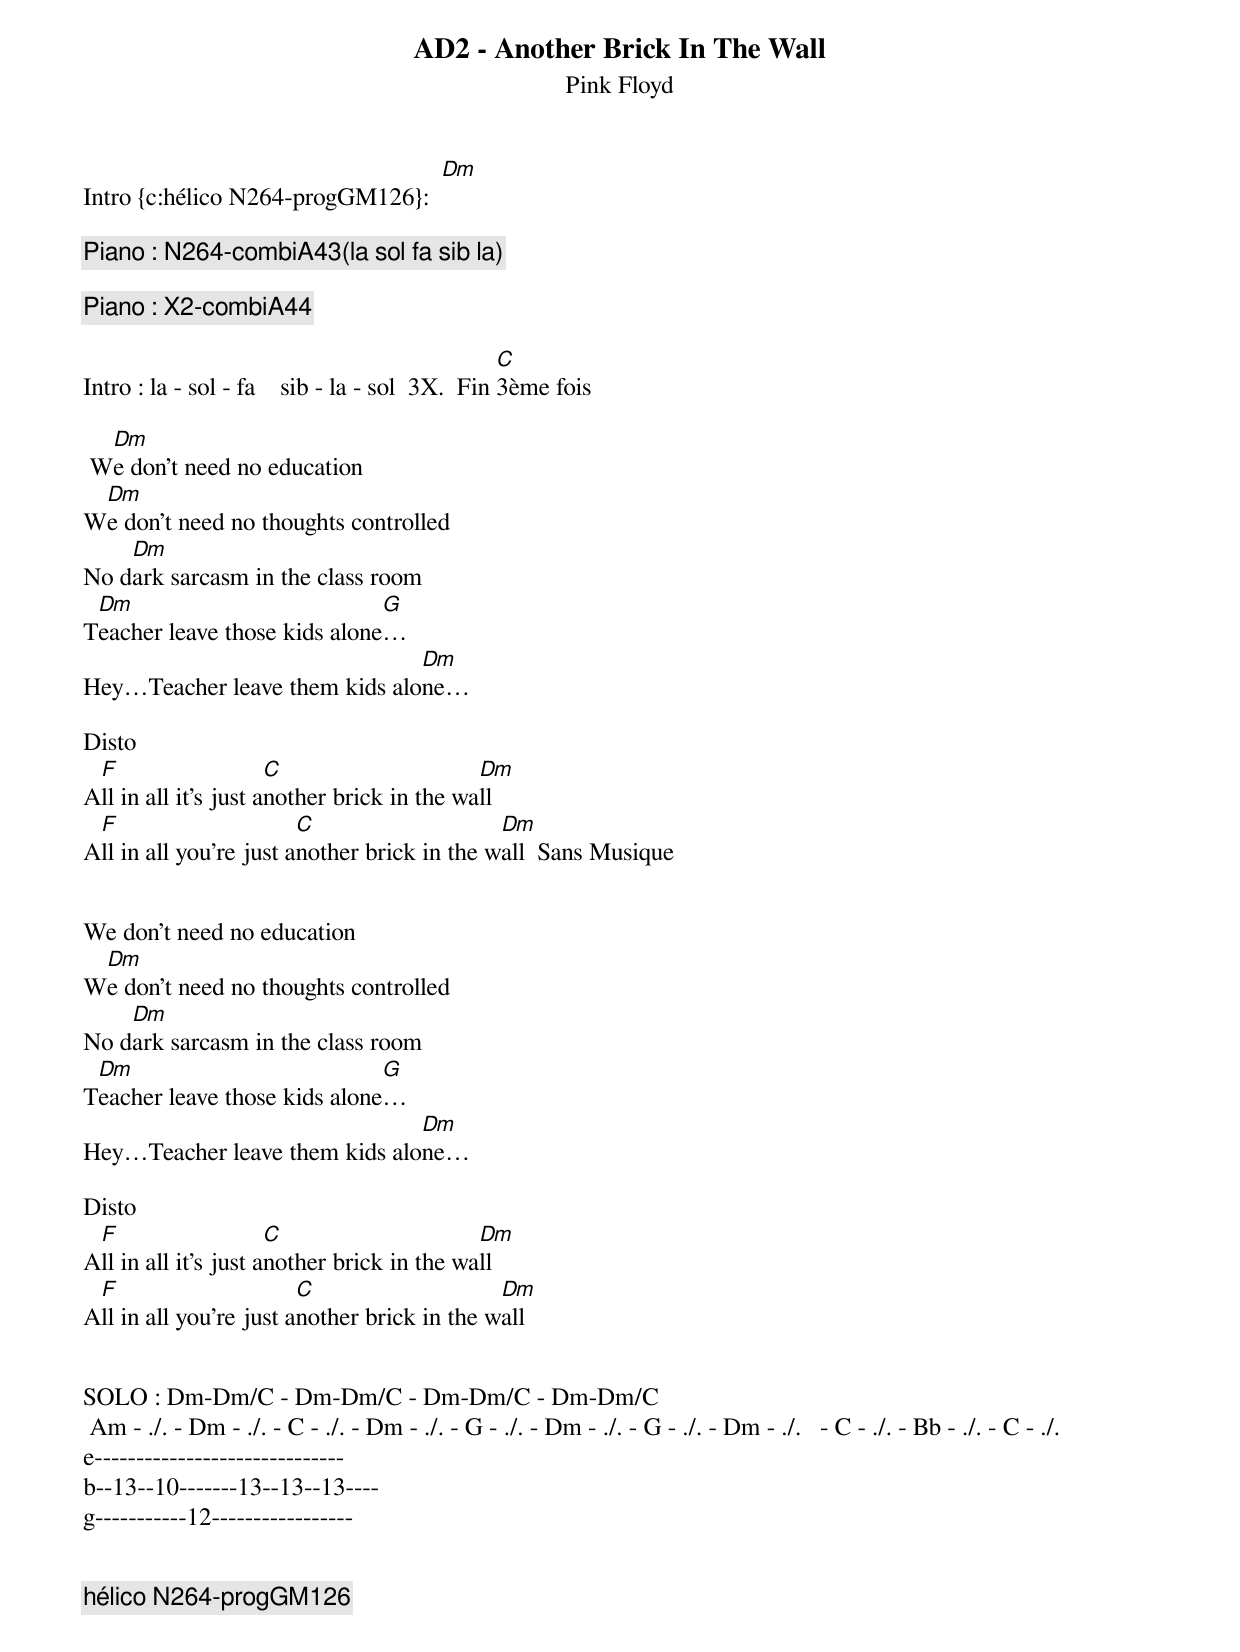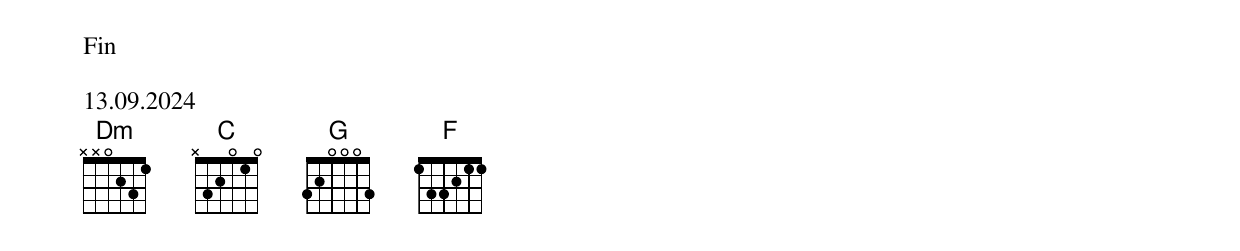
{title: AD2 - Another Brick In The Wall}
{subtitle: Pink Floyd }
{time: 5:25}
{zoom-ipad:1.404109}
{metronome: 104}


Intro {c:hélico N264-progGM126}:  [Dm]

{c:Piano : N264-combiA43(la sol fa sib la)}

{c:Piano : X2-combiA44}

Intro : la - sol - fa    sib - la - sol  3X.  Fin [C]3ème fois

 W[Dm]e don’t need no education
W[Dm]e don’t need no thoughts controlled
No d[Dm]ark sarcasm in the class room
T[Dm]eacher leave those kids alone[G]…
Hey…Teacher leave them kids alo[Dm]ne…

Disto
A[F]ll in all it’s just a[C]nother brick in the wa[Dm]ll
A[F]ll in all you’re just a[C]nother brick in the w[Dm]all  Sans Musique


We don’t need no education
W[Dm]e don’t need no thoughts controlled
No d[Dm]ark sarcasm in the class room
T[Dm]eacher leave those kids alone[G]…
Hey…Teacher leave them kids alo[Dm]ne…

Disto
A[F]ll in all it’s just a[C]nother brick in the wa[Dm]ll
A[F]ll in all you’re just a[C]nother brick in the w[Dm]all


SOLO : Dm-Dm/C - Dm-Dm/C - Dm-Dm/C - Dm-Dm/C
	Am - ./. - Dm - ./. - C - ./. - Dm - ./. - G - ./. - Dm - ./. - G - ./. - Dm - ./.  	- C - ./. - Bb - ./. - C - ./.
e------------------------------
b--13--10-------13--13--13----
g-----------12-----------------


{c:hélico N264-progGM126}


Fin

13.09.2024
